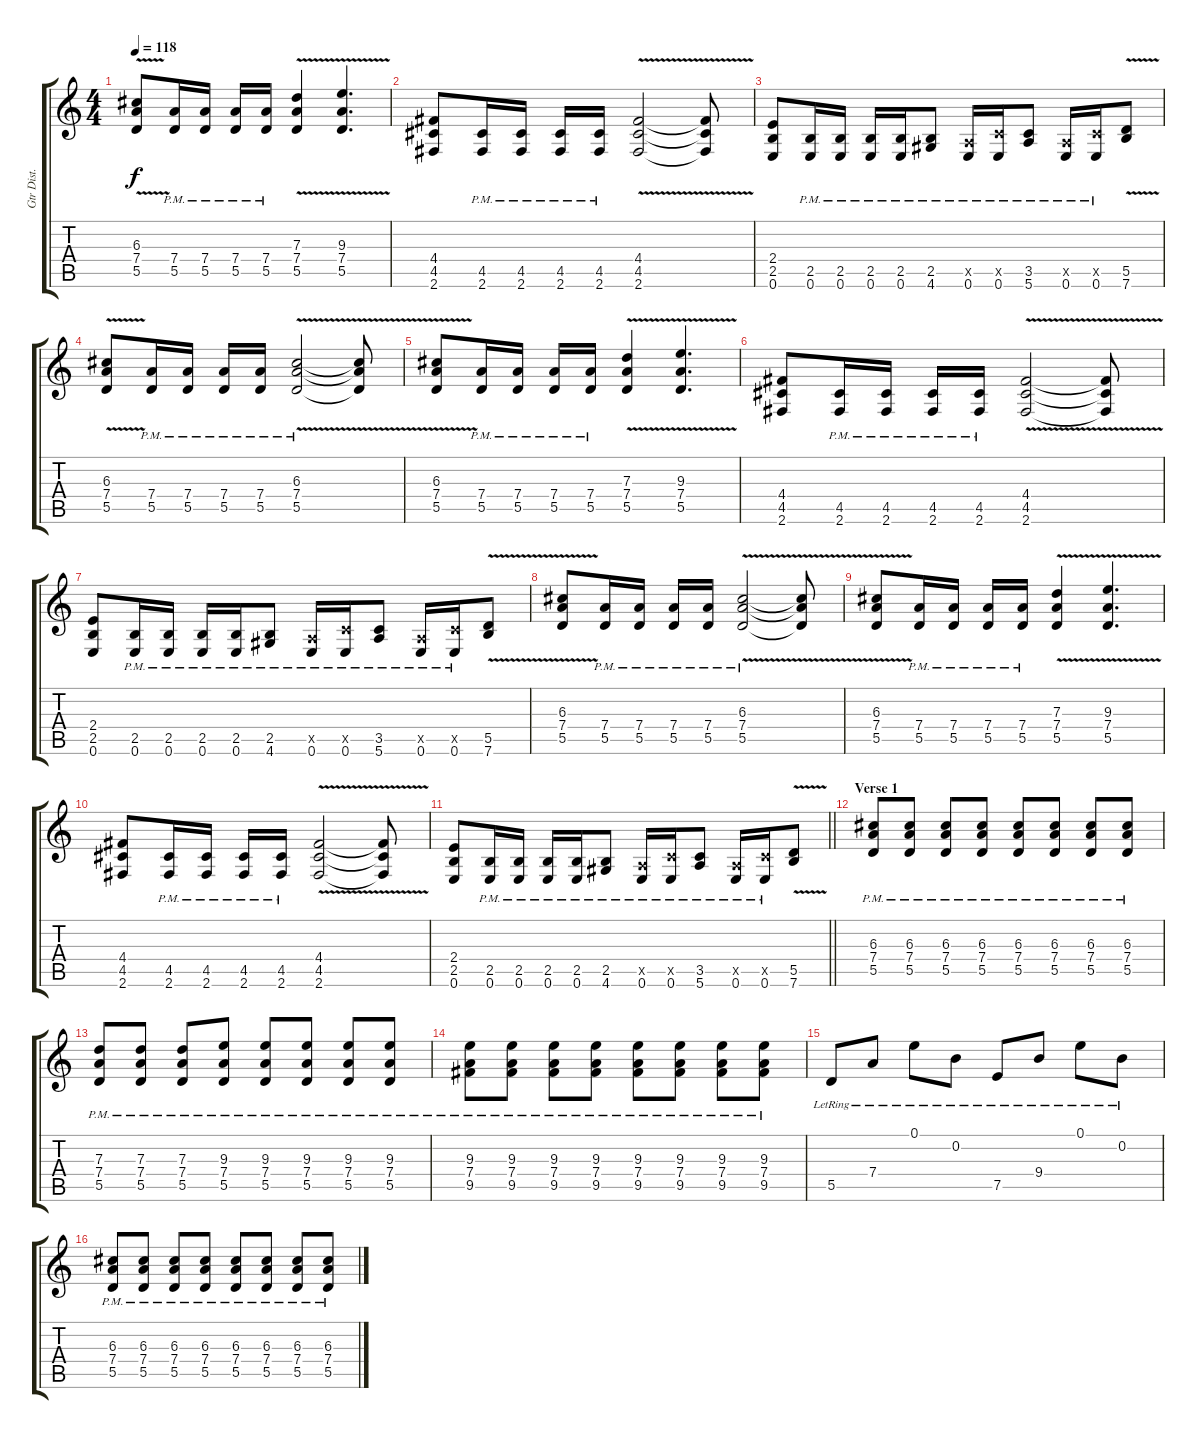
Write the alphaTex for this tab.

\track ("Gtr Dist. Lead" "Gtr Dist. ") {instrument distortionguitar}
\staff {score tabs}
\tuning (E4 B3 G3 D3 A2 E2) {hide}
\ts (4 4)
\tempo 118
\clef g2
\ks c
(6.3{v} 7.4 5.5).8{dy f} (7.4{pm} 5.5{pm}).16 (7.4{pm} 5.5{pm}).16 (7.4{pm} 5.5{pm}).16 (7.4{pm} 5.5{pm}).16 (7.3 7.4{v} 5.5).4 (9.3 7.4 5.5{v}).4{d} |
(4.4 4.5 2.6).8 (4.5{pm} 2.6{pm}).16 (4.5{pm} 2.6{pm}).16 (4.5{pm} 2.6{pm}).16 (4.5{pm} 2.6{pm}).16 (4.4 4.5 2.6{v}).2 (4.4{t} 4.5{t} 2.6{t}).8 |
(2.4 2.5 0.6).8 (2.5{pm} 0.6).16 (2.5{pm} 0.6).16 (2.5{pm} 0.6).16 (2.5{pm} 0.6).16 (2.5{pm} 4.6{pm}).8 (0.5{x} 0.6{pm}).16 (3.5{x} 0.6{pm}).16 (3.5{pm} 5.6{pm}).8 (0.5{x} 0.6{pm}).16 (3.5{x} 0.6{pm}).16 (5.5{v} 7.6).8 |
(6.3{v} 7.4 5.5).8{balance 16} (7.4{pm} 5.5{pm}).16 (7.4{pm} 5.5{pm}).16 (7.4{pm} 5.5{pm}).16 (7.4{pm} 5.5{pm}).16 (6.3{pm} 7.4{v} 5.5).2 (6.3{t} 7.4{t} 5.5{t}).8 |
(6.3{v} 7.4 5.5).8 (7.4{pm} 5.5{pm}).16 (7.4{pm} 5.5{pm}).16 (7.4{pm} 5.5{pm}).16 (7.4{pm} 5.5{pm}).16 (7.3 7.4{v} 5.5).4 (9.3 7.4 5.5{v}).4{d} |
(4.4 4.5 2.6).8 (4.5{pm} 2.6{pm}).16 (4.5{pm} 2.6{pm}).16 (4.5{pm} 2.6{pm}).16 (4.5{pm} 2.6{pm}).16 (4.4 4.5 2.6{v}).2 (4.4{t} 4.5{t} 2.6{t}).8 |
(2.4 2.5 0.6).8 (2.5{pm} 0.6).16 (2.5{pm} 0.6).16 (2.5{pm} 0.6).16 (2.5{pm} 0.6).16 (2.5{pm} 4.6{pm}).8 (0.5{x} 0.6{pm}).16 (3.5{x} 0.6{pm}).16 (3.5{pm} 5.6{pm}).8 (0.5{x} 0.6{pm}).16 (3.5{x} 0.6{pm}).16 (5.5{v} 7.6).8 |
(6.3{v} 7.4 5.5).8 (7.4{pm} 5.5{pm}).16 (7.4{pm} 5.5{pm}).16 (7.4{pm} 5.5{pm}).16 (7.4{pm} 5.5{pm}).16 (6.3{pm} 7.4{v} 5.5).2 (6.3{t} 7.4{t} 5.5{t}).8 |
(6.3{v} 7.4 5.5).8 (7.4{pm} 5.5{pm}).16 (7.4{pm} 5.5{pm}).16 (7.4{pm} 5.5{pm}).16 (7.4{pm} 5.5{pm}).16 (7.3 7.4{v} 5.5).4 (9.3 7.4 5.5{v}).4{d} |
(4.4 4.5 2.6).8 (4.5{pm} 2.6{pm}).16 (4.5{pm} 2.6{pm}).16 (4.5{pm} 2.6{pm}).16 (4.5{pm} 2.6{pm}).16 (4.4 4.5 2.6{v}).2 (4.4{t} 4.5{t} 2.6{t}).8 |
\barLineRight lightlight
(2.4 2.5 0.6).8 (2.5{pm} 0.6).16 (2.5{pm} 0.6).16 (2.5{pm} 0.6).16 (2.5{pm} 0.6).16 (2.5{pm} 4.6{pm}).8 (0.5{x} 0.6{pm}).16 (3.5{x} 0.6{pm}).16 (3.5{pm} 5.6{pm}).8 (0.5{x} 0.6{pm}).16 (3.5{x} 0.6{pm}).16 (5.5{v} 7.6).8 |
\section ("" "Verse 1")
(6.3{pm} 7.4{pm} 5.5{pm}).8 (6.3{pm} 7.4{pm} 5.5{pm}).8 (6.3{pm} 7.4{pm} 5.5{pm}).8 (6.3{pm} 7.4{pm} 5.5{pm}).8 (6.3{pm} 7.4{pm} 5.5{pm}).8 (6.3{pm} 7.4{pm} 5.5{pm}).8 (6.3{pm} 7.4 5.5).8 (6.3{pm} 7.4 5.5).8 |
(7.3{pm} 7.4{pm} 5.5{pm}).8 (7.3{pm} 7.4{pm} 5.5{pm}).8 (7.3{pm} 7.4{pm} 5.5{pm}).8 (9.3{pm} 7.4{pm} 5.5{pm}).8 (9.3{pm} 7.4{pm} 5.5{pm}).8 (9.3{pm} 7.4{pm} 5.5{pm}).8 (9.3{pm} 7.4 5.5).8 (9.3{pm} 7.4 5.5).8 |
(9.3{pm} 7.4{pm} 9.5{pm}).8 (9.3{pm} 7.4{pm} 9.5{pm}).8 (9.3{pm} 7.4{pm} 9.5{pm}).8 (9.3{pm} 7.4{pm} 9.5{pm}).8 (9.3{pm} 7.4{pm} 9.5{pm}).8 (9.3{pm} 7.4{pm} 9.5{pm}).8 (9.3 7.4 9.5{pm}).8 (9.3{pm} 7.4{pm} 9.5).8 |
5.5{lr}.8 7.4{lr}.8 0.1{lr}.8 0.2{lr}.8 7.5{lr}.8 9.4{lr}.8 0.1{lr}.8 0.2{lr}.8 |
(6.3{pm} 7.4{pm} 5.5{pm}).8 (6.3{pm} 7.4{pm} 5.5{pm}).8 (6.3{pm} 7.4{pm} 5.5{pm}).8 (6.3{pm} 7.4{pm} 5.5{pm}).8 (6.3{pm} 7.4{pm} 5.5{pm}).8 (6.3{pm} 7.4{pm} 5.5{pm}).8 (6.3{pm} 7.4 5.5).8 (6.3{pm} 7.4 5.5).8
